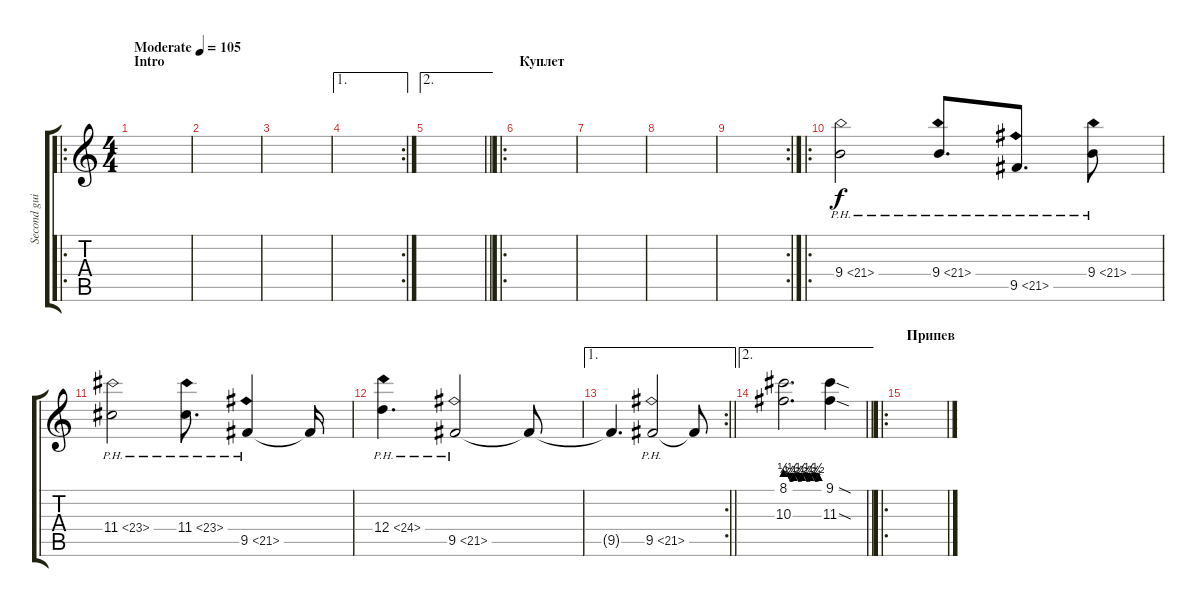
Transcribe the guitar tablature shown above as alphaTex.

\track ("Second guitar" "Second gui") {instrument distortionguitar}
\staff {score tabs}
\tuning (E4 B3 G3 D3 A2 E2) {hide}
\ro
\ts (4 4)
\section ("" "Intro")
\tempo (105 "Moderate")
\clef g2
\ks c
|
|
|
\ae 1
\rc 2
|
\ae 2
\barLineRight lightlight
|
\ro
\section ("" "Куплет")
|
|
|
\rc 2
|
\ro
9.4{ph 12}.2 9.4{ph 12}.8{d} 9.5{ph 12}.8{d} 9.4{ph 12}.8 |
11.4{ph 12}.2 11.4{ph 12}.8{d} 9.5{ph 12}.4 9.5{t}.16 |
12.4{ph 12}.4{d} 9.5{ph 12}.2 9.5{t}.8 |
\ae 1
\rc 2
\barLineRight lightlight
9.5{t}.4{d} 9.5{ph 12}.2 9.5{t}.8 |
\ae 2
\barLineRight lightlight
(8.1{be (custom 0 2 5 2 8 1 12 1 15 2 20 2 23 1 27 1 30 2 35 2 38 1 42 1 45 2 50 2 53 1 57 1 60 2)} 10.3{be (custom 0 2 5 2 8 1 12 1 15 2 20 2 23 1 27 1 30 2 35 2 38 1 42 1 45 2 50 2 53 1 57 1 60 2)}).2{d balance 5} (9.1{sod} 11.3{sod}).4 |
\ro
\section ("" "Припев")
